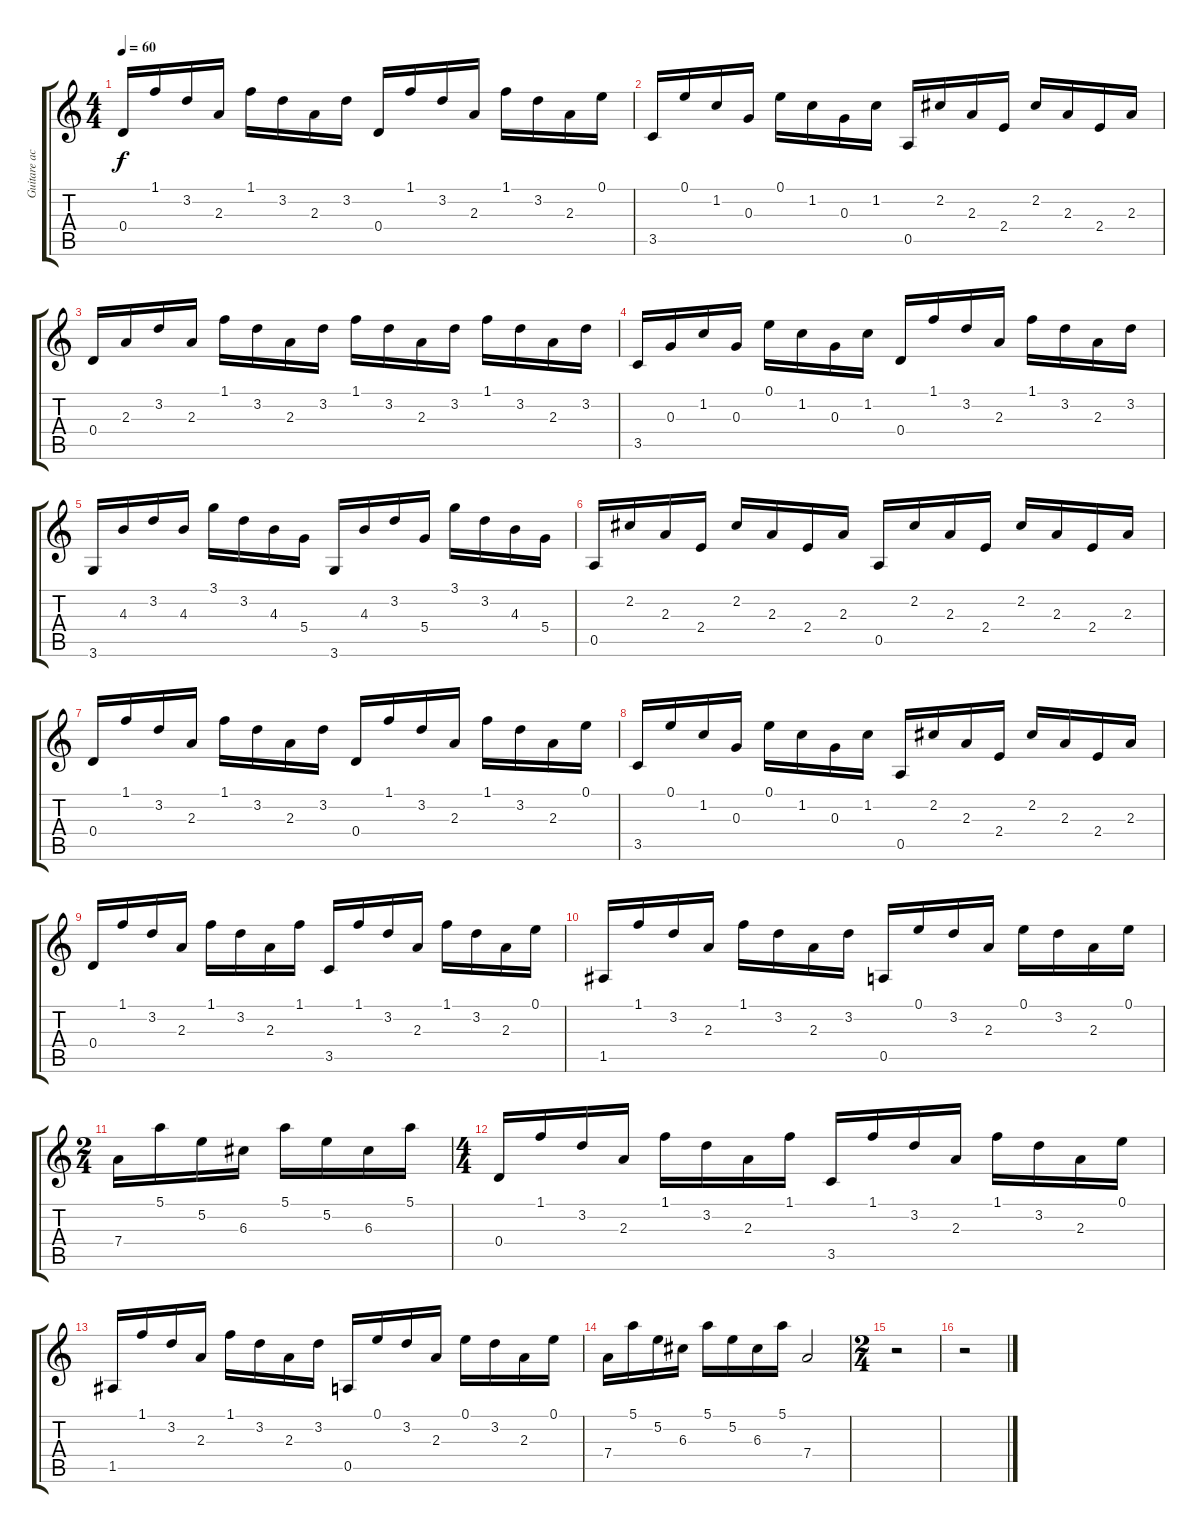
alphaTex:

\track ("Guitare accoustique 1" "Guitare ac") {instrument acousticguitarnylon}
\staff {score tabs}
\tuning (E4 B3 G3 D3 A2 E2) {hide}
\ts (4 4)
\tempo 60
\clef g2
\ks c
0.4.16{dy f} 1.1.16 3.2.16 2.3.16 1.1.16 3.2.16 2.3.16 3.2.16 0.4.16 1.1.16 3.2.16 2.3.16 1.1.16 3.2.16 2.3.16 0.1.16 |
3.5.16 0.1.16 1.2.16 0.3.16 0.1.16 1.2.16 0.3.16 1.2.16 0.5.16 2.2.16 2.3.16 2.4.16 2.2.16 2.3.16 2.4.16 2.3.16 |
0.4.16 2.3.16 3.2.16 2.3.16 1.1.16 3.2.16 2.3.16 3.2.16 1.1.16 3.2.16 2.3.16 3.2.16 1.1.16 3.2.16 2.3.16 3.2.16 |
3.5.16 0.3.16 1.2.16 0.3.16 0.1.16 1.2.16 0.3.16 1.2.16 0.4.16 1.1.16 3.2.16 2.3.16 1.1.16 3.2.16 2.3.16 3.2.16 |
3.6.16 4.3.16 3.2.16 4.3.16 3.1.16 3.2.16 4.3.16 5.4.16 3.6.16 4.3.16 3.2.16 5.4.16 3.1.16 3.2.16 4.3.16 5.4.16 |
0.5.16 2.2.16 2.3.16 2.4.16 2.2.16 2.3.16 2.4.16 2.3.16 0.5.16 2.2.16 2.3.16 2.4.16 2.2.16 2.3.16 2.4.16 2.3.16 |
0.4.16 1.1.16 3.2.16 2.3.16 1.1.16 3.2.16 2.3.16 3.2.16 0.4.16 1.1.16 3.2.16 2.3.16 1.1.16 3.2.16 2.3.16 0.1.16 |
3.5.16 0.1.16 1.2.16 0.3.16 0.1.16 1.2.16 0.3.16 1.2.16 0.5.16 2.2.16 2.3.16 2.4.16 2.2.16 2.3.16 2.4.16 2.3.16 |
0.4.16 1.1.16 3.2.16 2.3.16 1.1.16 3.2.16 2.3.16 1.1.16 3.5.16 1.1.16 3.2.16 2.3.16 1.1.16 3.2.16 2.3.16 0.1.16 |
1.5.16 1.1.16 3.2.16 2.3.16 1.1.16 3.2.16 2.3.16 3.2.16 0.5.16 0.1.16 3.2.16 2.3.16 0.1.16 3.2.16 2.3.16 0.1.16 |
\ts (2 4)
7.4.16 5.1.16 5.2.16 6.3.16 5.1.16 5.2.16 6.3.16 5.1.16 |
\ts (4 4)
0.4.16 1.1.16 3.2.16 2.3.16 1.1.16 3.2.16 2.3.16 1.1.16 3.5.16 1.1.16 3.2.16 2.3.16 1.1.16 3.2.16 2.3.16 0.1.16 |
1.5.16 1.1.16 3.2.16 2.3.16 1.1.16 3.2.16 2.3.16 3.2.16 0.5.16 0.1.16 3.2.16 2.3.16 0.1.16 3.2.16 2.3.16 0.1.16 |
7.4.16 5.1.16 5.2.16 6.3.16 5.1.16 5.2.16 6.3.16 5.1.16 7.4.2 |
\ts (2 4)
r.2 |
r.2
